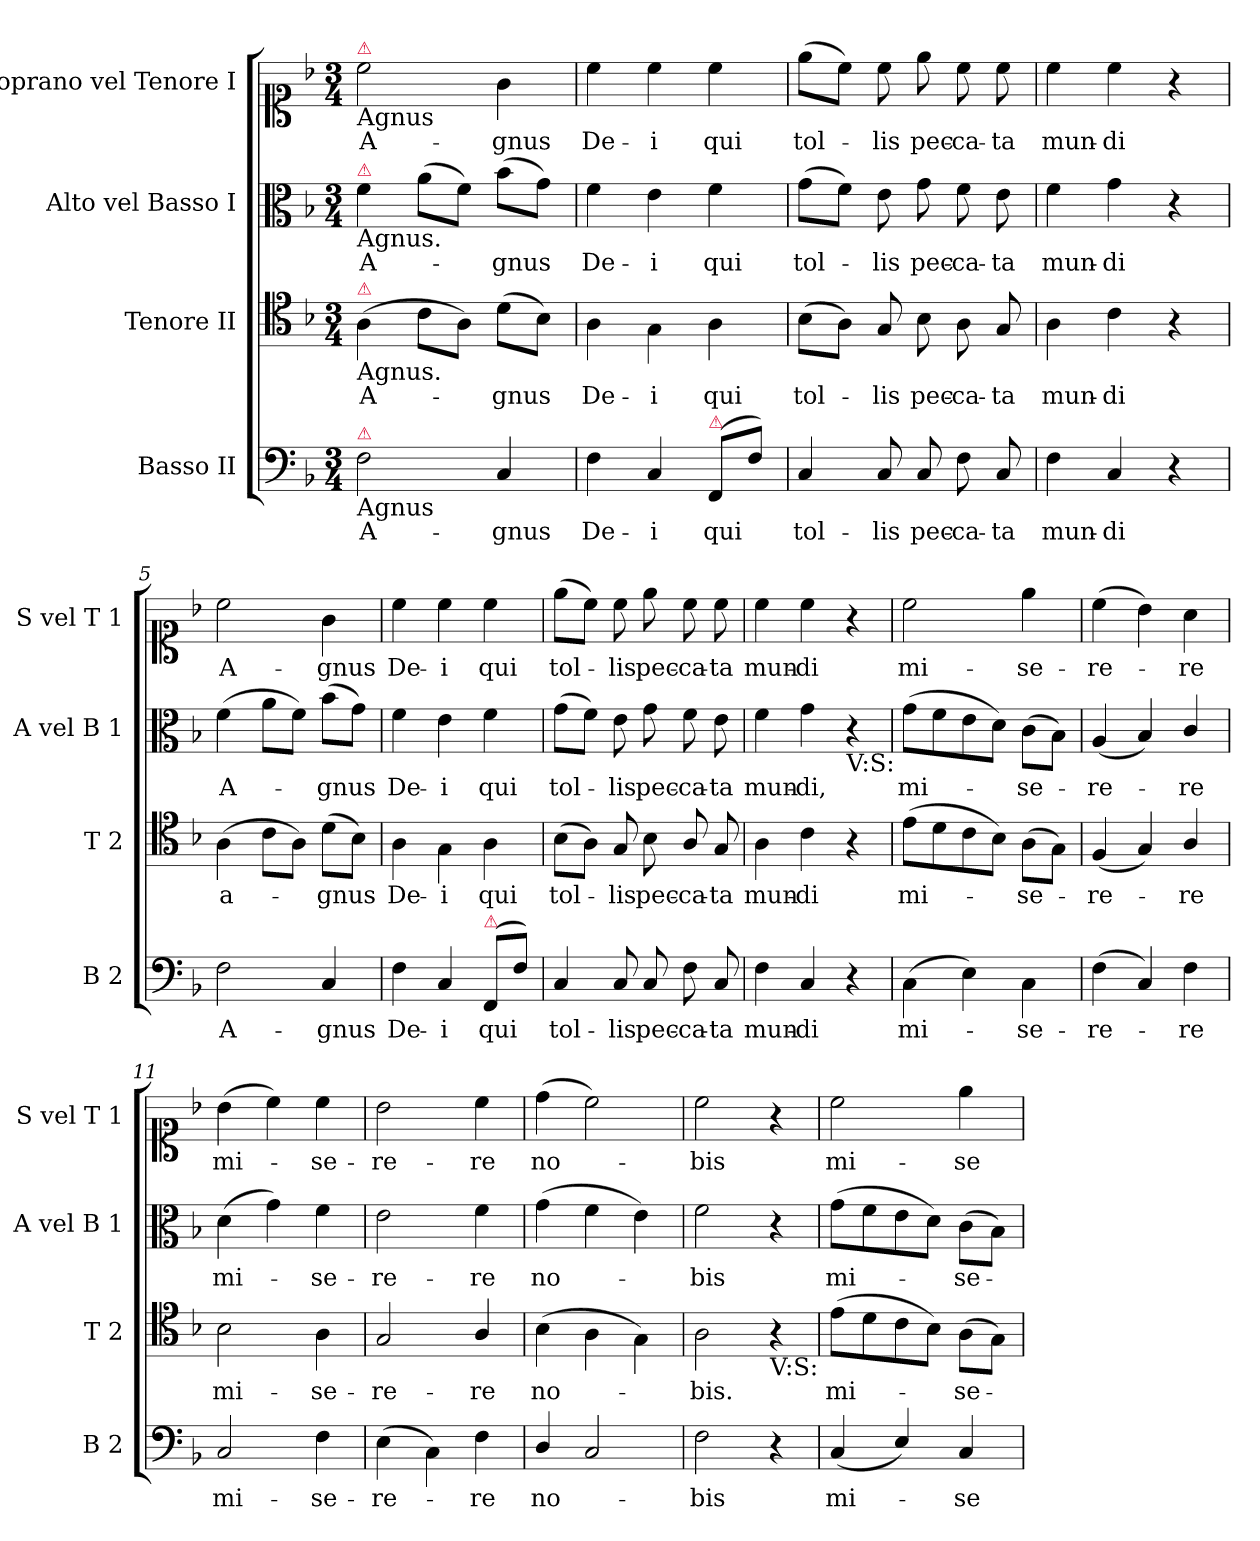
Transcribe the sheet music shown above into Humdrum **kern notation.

**kern	**text	**kern	**text	**kern	**text	**kern	**text
*part4	*part4	*part3	*part3	*part2	*part2	*part1	*part1
*staff4	*staff4	*staff3	*staff3	*staff2	*staff2	*staff1	*staff1
*I"Basso II	*	*I"Tenore II	*	*I"Alto vel Basso I	*	*I"Soprano vel Tenore I	*
*I'B 2	*	*I'T 2	*	*I'A vel B 1	*	*I'S vel T 1	*
*clefF4	*	*clefC4	*	*clefC3	*	*clefC1	*
*k[b-]	*	*k[b-]	*	*k[b-]	*	*k[b-]	*
*F:	*	*F:	*	*F:	*	*F:	*
*M3/4	*	*M3/4	*	*M3/4	*	*M3/4	*
=1	=1	=1	=1	=1	=1	=1	=1
!	!	!	!	!	!	!LO:TX:a:color=crimson:t=⚠	!
!	!	!	!	!	!	!LO:TX:b:t=Agnus	!
!	!	!	!	!LO:TX:a:color=crimson:t=⚠	!	!	!
!	!	!	!	!LO:TX:b:t=Agnus.	!	!	!
!	!	!LO:TX:a:color=crimson:t=⚠	!	!	!	!	!
!	!	!LO:TX:b:t=Agnus.	!	!	!	!	!
!LO:TX:a:color=crimson:t=⚠	!	!	!	!	!	!	!
!LO:TX:b:t=Agnus	!	!	!	!	!	!	!
2F\	A-	(4A\	A-	4f\	A-	2cc\	A-
.	.	8c\L	.	(8a\L	.	.	.
.	.	8A\J)	.	8f\J)	.	.	.
4C/	-gnus	(8d\L	-gnus	(8b-\L	-gnus	4g\	-gnus
.	.	8B-\J)	.	8g\J)	.	.	.
=2	=2	=2	=2	=2	=2	=2	=2
4F\	De-	4A\	De-	4f\	De-	4cc\	De-
4C/	-i	4G\	-i	4e\	-i	4cc\	-i
!LO:TX:a:color=crimson:t=⚠	!	!	!	!	!	!	!
(8FF/L	qui	4A\	qui	4f\	qui	4cc\	qui
8F\J)	.	.	.	.	.	.	.
=3	=3	=3	=3	=3	=3	=3	=3
4C/	tol-	(8B-\L	tol-	(8g\L	tol-	(8ee\L	tol-
.	.	8A\J)	.	8f\J)	.	8cc\J)	.
8C/	-lis	8G/	lis	8e\	-lis	8cc\	-lis
8C/	pec-	8B-\	pec-	8g\	pec-	8ee\	pec-
8F\	-ca-	8A\	-ca-	8f\	-ca-	8cc\	-ca-
8C/	-ta	8G/	-ta	8e\	-ta	8cc\	-ta
=4	=4	=4	=4	=4	=4	=4	=4
4F\	mun-	4A\	mun-	4f\	mun-	4cc\	mun-
4C/	-di	4c\	-di	4g\	-di	4cc\	-di
4r	.	4r	.	4r	.	4r	.
=5	=5	=5	=5	=5	=5	=5	=5
2F\	A-	(4A\	a-	(4f\	A-	2cc\	A-
.	.	8c\L	.	8a\L	.	.	.
.	.	8A\J)	.	8f\J)	.	.	.
4C/	-gnus	(8d\L	-gnus	(8b-\L	-gnus	4g\	-gnus
.	.	8B-\J)	.	8g\J)	.	.	.
=6	=6	=6	=6	=6	=6	=6	=6
4F\	De-	4A\	De-	4f\	De-	4cc\	De-
4C/	-i	4G\	-i	4e\	-i	4cc\	-i
!LO:TX:a:color=crimson:t=⚠	!	!	!	!	!	!	!
(8FF/L	qui	4A\	qui	4f\	qui	4cc\	qui
8F\J)	.	.	.	.	.	.	.
=7	=7	=7	=7	=7	=7	=7	=7
4C/	tol-	(8B-\L	tol-	(8g\L	tol-	(8ee\L	tol-
.	.	8A\J)	.	8f\J)	.	8cc\J)	.
8C/	-lis	8G/	-lis	8e\	-lis	8cc\	-lis
8C/	pec-	8B-\	pec-	8g\	pec-	8ee\	pec-
8F\	-ca-	8A/	-ca-	8f\	-ca-	8cc\	-ca-
8C/	-ta	8G/	-ta	8e\	-ta	8cc\	-ta
=8	=8	=8	=8	=8	=8	=8	=8
4F\	mun-	4A\	mun-	4f\	mun-	4cc\	mun-
4C/	-di	4c\	-di	4g\	-di,	4cc\	-di
!	!	!	!	!LO:TX:b:t=V&colon;S&colon;	!	!	!
4r	.	4r	.	4r	.	4r	.
=9	=9	=9	=9	=9	=9	=9	=9
(4C\	mi-	(8e\L	mi-	(8g\L	mi-	2cc\	mi-
.	.	8d\	.	8f\	.	.	.
4E\)	.	8c\	.	8e\	.	.	.
.	.	8B-\J)	.	8d\J)	.	.	.
4C\	-se-	(8A\L	-se-	(8c\L	-se-	4ee\	-se-
.	.	8G\J)	.	8B-\J)	.	.	.
=10	=10	=10	=10	=10	=10	=10	=10
(4F\	-re-	(4F/	-re-	(4A/	-re-	(4cc\	-re-
4C/)	.	4G/)	.	4B-/)	.	4b-\)	.
4F\	-re	4A/	-re	4c/	-re	4a\	-re
=11	=11	=11	=11	=11	=11	=11	=11
2C/	mi-	2B-\	mi-	(4d\	mi-	(4b-\	mi-
.	.	.	.	4g\)	.	4cc\)	.
4F\	se-	4A\	-se-	4f\	-se-	4cc\	-se-
=12	=12	=12	=12	=12	=12	=12	=12
(4E\	-re-	2G/	-re-	2e\	-re-	2b-\	re-
4C\)	.	.	.	.	.	.	.
4F\	-re	4A/	-re	4f\	-re	4cc\	-re
=13	=13	=13	=13	=13	=13	=13	=13
4D/	no-	(4B-\	no-	(4g\	no-	(4dd\	no-
2C/	.	4A\	.	4f\	.	2cc\)	.
.	.	4G\)	.	4e\)	.	.	.
=14	=14	=14	=14	=14	=14	=14	=14
2F\	-bis	2A\	-bis.	2f\	-bis	2cc\	-bis
!	!	!LO:TX:b:t=V&colon;S&colon;	!	!	!	!	!
4r	.	4r	.	4r	.	4r	.
=15	=15	=15	=15	=15	=15	=15	=15
(4C/	mi-	(8e\L	mi-	(8g\L	mi-	2cc\	mi-
.	.	8d\	.	8f\	.	.	.
4E/)	.	8c\	.	8e\	.	.	.
.	.	8B-\J)	.	8d\J)	.	.	.
4C/	-se	(8A\L	-se-	(8c\L	-se-	4ee\	-se-
.	.	8G\J)	.	8B-\J)	.	.	.
=	=	=	=	=	=	=	=
*-	*-	*-	*-	*-	*-	*-	*-
